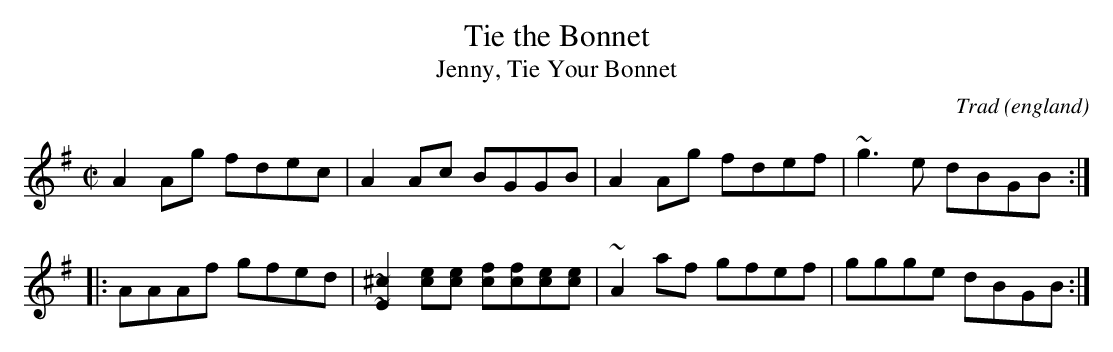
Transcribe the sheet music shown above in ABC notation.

X:1
T:Tie the Bonnet
T:Jenny, Tie Your Bonnet
O:england
C:Trad
M:C|
K:ADor
A2Ag fdec|A2Ac BGGB|A2Ag fdef|~g3e dBGB::\
AAAf gfed|[~^c2~E2][ec][ec] [fc][fc][ec][ec]|~A2af gfef|ggge dBGB:|
